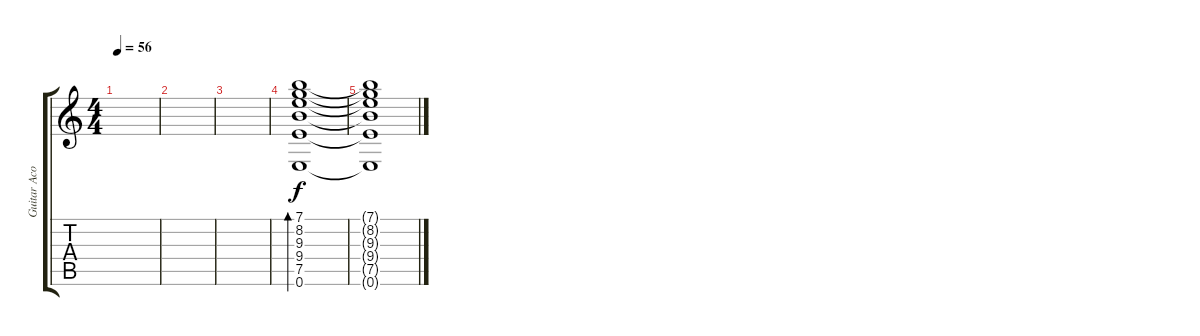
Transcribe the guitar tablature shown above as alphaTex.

\track ("Guitar Acoustic / Solo" "Guitar Aco") {instrument electricguitarclean}
\staff {score tabs}
\tuning (E4 B3 G3 D3 A2 E2) {hide}
\ts (4 4)
\tempo 56
\clef g2
\ks c
|
|
|
(7.1 8.2 9.3 9.4 7.5 0.6).1{bd 120 instrument electricguitarclean} |
(7.1{t} 8.2{t} 9.3{t} 9.4{t} 7.5{t} 0.6{t}).1
